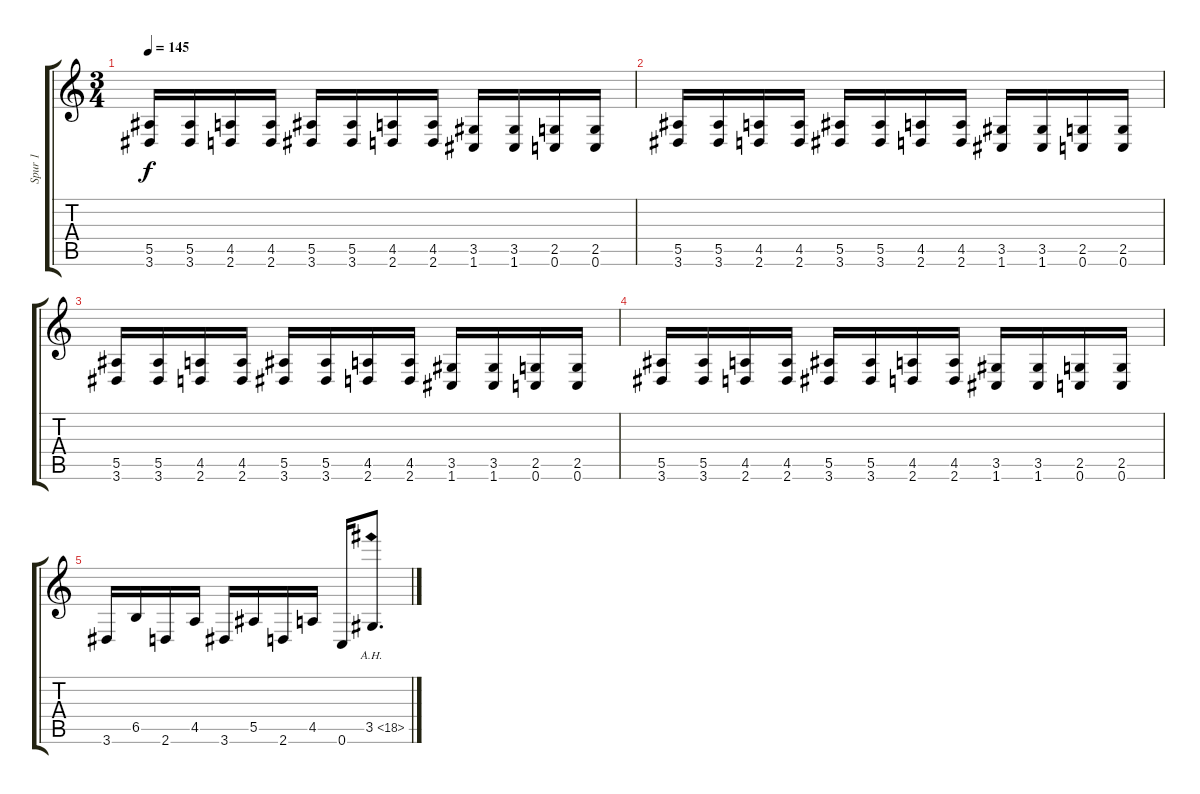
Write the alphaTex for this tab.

\track ("Spur 1" "Spur 1") {instrument distortionguitar}
\staff {score tabs}
\tuning (C4 G3 Eb3 Bb2 F2 C2) {hide}
\ts (3 4)
\tempo 145
\clef g2
\ks c
(5.5 3.6).16{dy f} (5.5 3.6).16 (4.5 2.6).16 (4.5 2.6).16 (5.5 3.6).16 (5.5 3.6).16 (4.5 2.6).16 (4.5 2.6).16 (3.5 1.6).16 (3.5 1.6).16 (2.5 0.6).16 (2.5 0.6).16 |
(5.5 3.6).16 (5.5 3.6).16 (4.5 2.6).16 (4.5 2.6).16 (5.5 3.6).16 (5.5 3.6).16 (4.5 2.6).16 (4.5 2.6).16 (3.5 1.6).16 (3.5 1.6).16 (2.5 0.6).16 (2.5 0.6).16 |
(5.5 3.6).16 (5.5 3.6).16 (4.5 2.6).16 (4.5 2.6).16 (5.5 3.6).16 (5.5 3.6).16 (4.5 2.6).16 (4.5 2.6).16 (3.5 1.6).16 (3.5 1.6).16 (2.5 0.6).16 (2.5 0.6).16 |
(5.5 3.6).16 (5.5 3.6).16 (4.5 2.6).16 (4.5 2.6).16 (5.5 3.6).16 (5.5 3.6).16 (4.5 2.6).16 (4.5 2.6).16 (3.5 1.6).16 (3.5 1.6).16 (2.5 0.6).16 (2.5 0.6).16 |
3.6.16 6.5.16 2.6.16 4.5.16 3.6.16 5.5.16 2.6.16 4.5.16 0.6.16 3.5{ah 15}.8{d}
